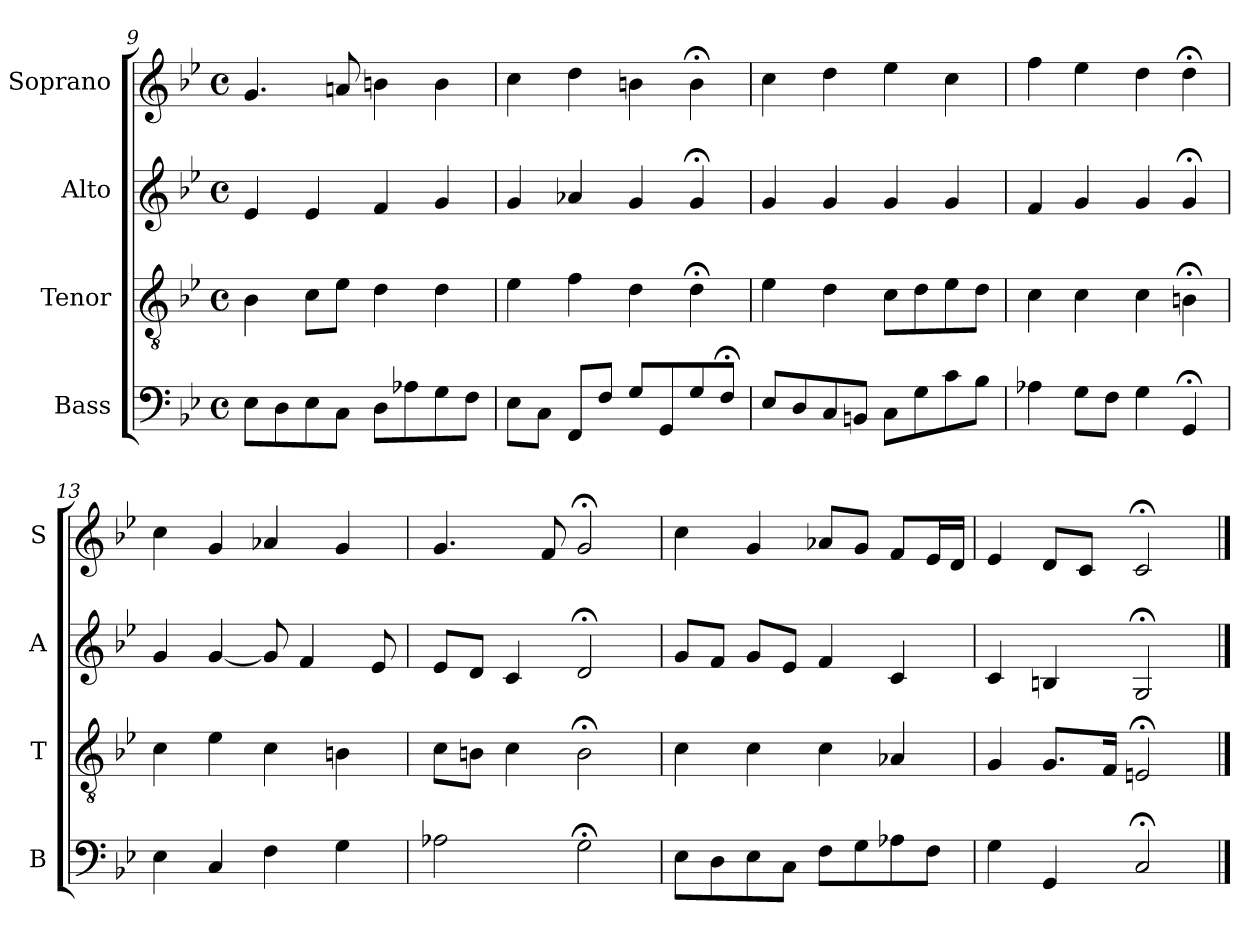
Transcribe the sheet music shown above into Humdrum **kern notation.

**kern	**kern	**kern	**kern
*part4	*part3	*part2	*part1
*staff4	*staff3	*staff2	*staff1
*I"Bass	*I"Tenor	*I"Alto	*I"Soprano
*I'B	*I'T	*I'A	*I'S
*clefF4	*clefGv2	*clefG2	*clefG2
*k[b-e-]	*k[b-e-]	*k[b-e-]	*k[b-e-]
*C:dor	*C:dor	*C:dor	*C:dor
*M4/4	*M4/4	*M4/4	*M4/4
*met(c)	*met(c)	*met(c)	*met(c)
=9	=9	=9	=9
8E-L	4B-	4e-	4.g
8D	.	.	.
8E-	8cL	4e-	.
8CJ	8e-J	.	8an
8DL	4d	4f	4bn
8A-X	.	.	.
8G	4d	4g	4b
8FJ	.	.	.
=10	=10	=10	=10
8E-L	4e-	4g	4cc
8CJ	.	.	.
8FFL	4f	4a-X	4dd
8FJ	.	.	.
8GL	4d	4g	4bn
8GG	.	.	.
8G	4d;<	4g;<	4b;<
8F;<J	.	.	.
=11	=11	=11	=11
8E-L	4e-	4g	4cc
8D	.	.	.
8C	4d	4g	4dd
8BBnJ	.	.	.
8CL	8cL	4g	4ee-
8G	8d	.	.
8c	8e-	4g	4cc
8B-J	8dJ	.	.
=12	=12	=12	=12
4A-X	4c	4f	4ff
8GL	4c	4g	4ee-
8FJ	.	.	.
4G	4c	4g	4dd
4GG;<	4Bn;<	4g;<	4dd;<
=13	=13	=13	=13
4E-	4c	4g	4cc
4C	4e-	[4g	4g
4F	4c	8g]	4a-X
.	.	4f	.
4G	4Bn	.	4g
.	.	8e-	.
=14	=14	=14	=14
2A-X	8cL	8e-L	4.g
.	8BnJ	8dJ	.
.	4c	4c	.
.	.	.	8f
2G;<	2B;<i	2d;<	2g;<i
=15	=15	=15	=15
8E-L	4ci	8gL	4cci
8D	.	8fJ	.
8E-	4c	8gL	4g
8CJ	.	8e-J	.
8FL	4c	4f	8a-XL
8G	.	.	8gJ
8A-X	4A-X	4c	8fL
8FJ	.	.	16e-L
.	.	.	16dJJ
=16	=16	=16	=16
4G	4G	4c	4e-
4GG	8.GL	4Bn	8dL
.	.	.	8cJ
.	16FJk	.	.
2C;<	2En;<	2G;<	2c;<
==	==	==	==
*-	*-	*-	*-
